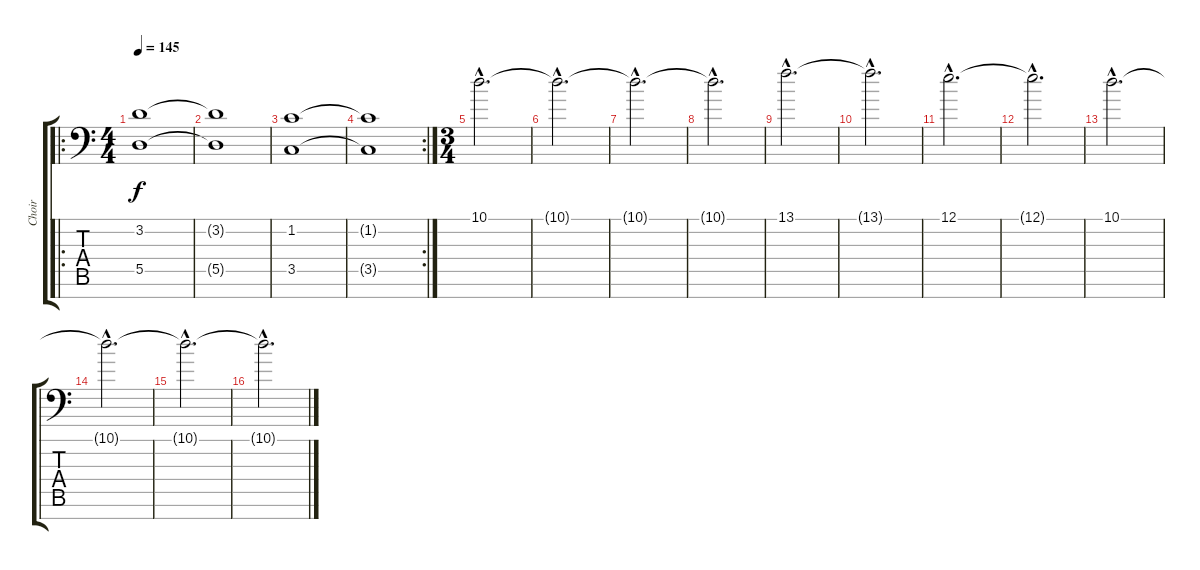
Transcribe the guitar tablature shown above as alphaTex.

\track ("Choir" "Choir") {instrument choiraahs}
\staff {score tabs}
\tuning (E4 B3 G3 D3 A2 E2 C-1) {hide}
\ro
\ts (4 4)
\tempo 145
\clef f4
\ks c
(3.2 5.5).1{dy f instrument choiraahs} |
(3.2{t} 5.5{t}).1 |
(1.2 3.5).1 |
\rc 2
(1.2{t} 3.5{t}).1 |
\ts (3 4)
10.1{hac}.2{d} |
10.1{hac t}.2{d} |
10.1{hac t}.2{d} |
10.1{hac t}.2{d} |
13.1{hac}.2{d volume 13} |
13.1{hac t}.2{d} |
12.1{hac}.2{d} |
12.1{hac t}.2{d} |
10.1{hac}.2{d} |
10.1{hac t}.2{d} |
10.1{hac t}.2{d} |
10.1{hac t}.2{d}
